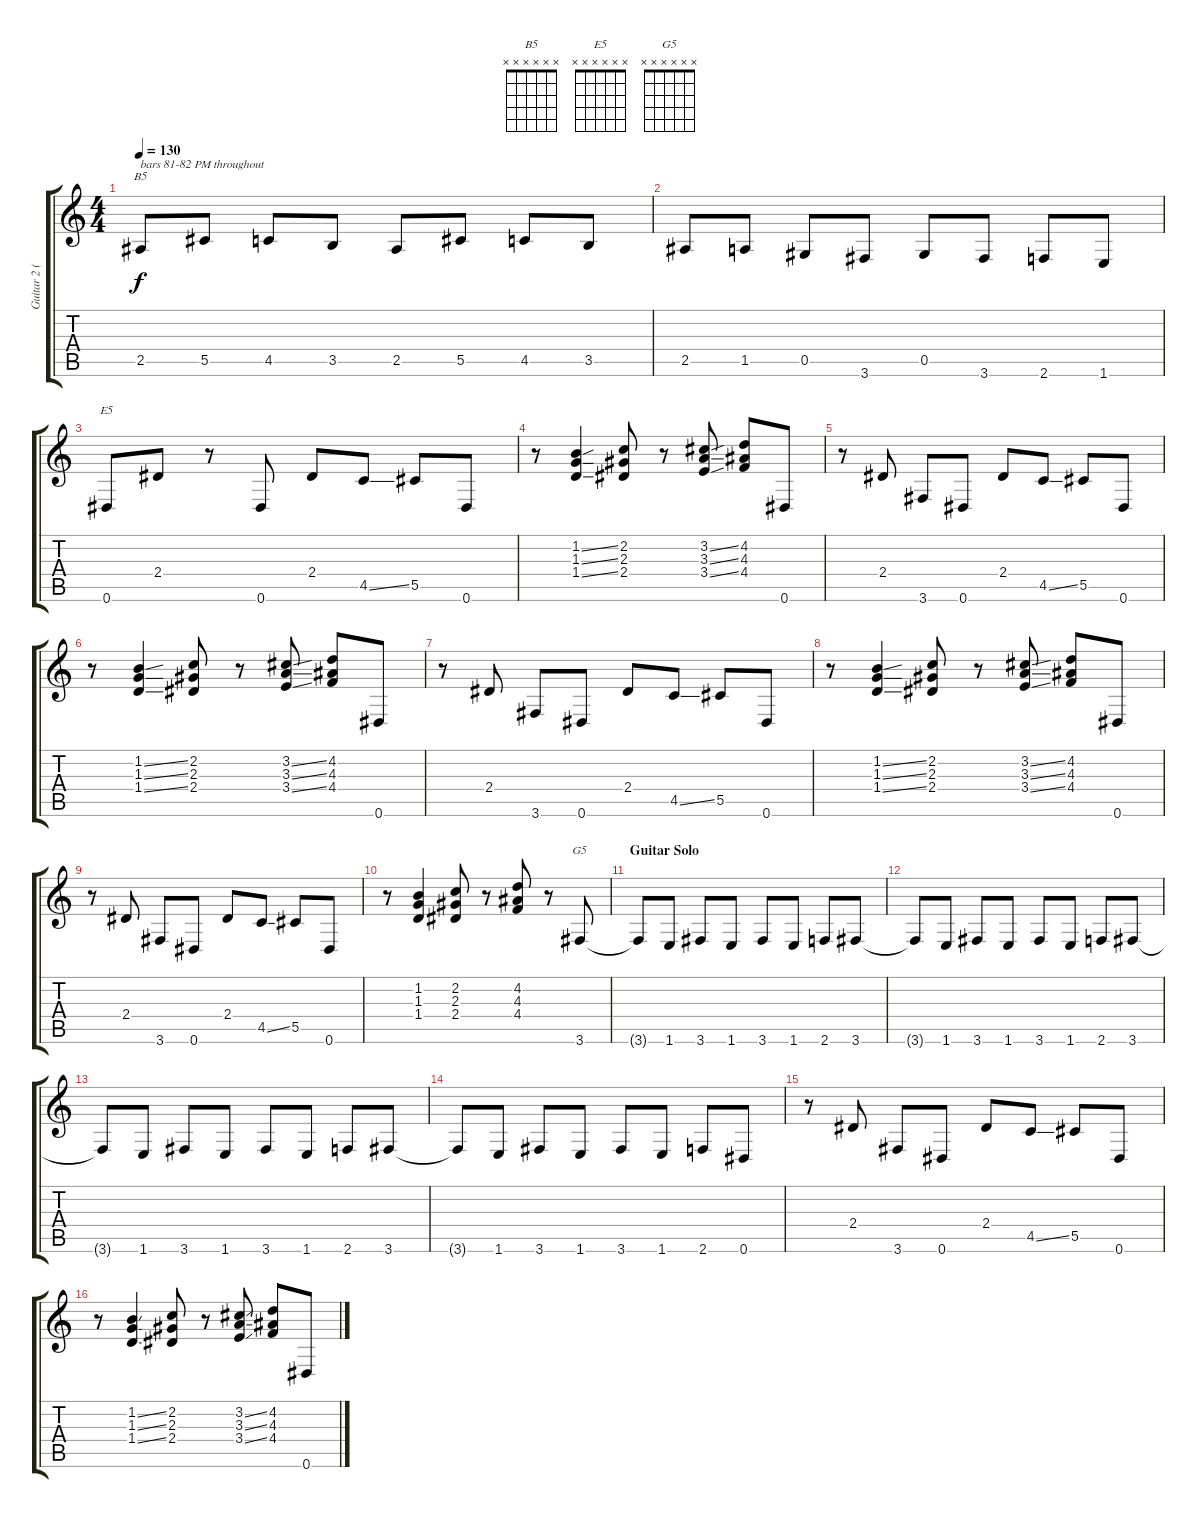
\track ("Guitar 2 (Izzy)" "Guitar 2 (") {instrument overdrivenguitar}
\staff {score tabs}
\tuning (Eb4 Bb3 Gb3 Db3 Ab2 Eb2) {hide}
\chord ("B5" x x x x x x) {firstfret 0}
\chord ("E5" x x x x x x) {firstfret 0}
\chord ("G5" x x x x x x) {firstfret 0}
\ts (4 4)
\tempo 130
\clef g2
\ks c
2.5.8{ch "B5" txt "bars 81-82 PM throughout" dy f} 5.5.8 4.5.8 3.5.8 2.5.8 5.5.8 4.5.8 3.5.8 |
2.5.8 1.5.8 0.5.8 3.6.8 0.5.8 3.6.8 2.6.8 1.6.8 |
0.6.8{ch "E5"} 2.4.8 r.8 0.6.8 2.4.8 4.5{ss}.8 5.5.8 0.6.8 |
r.8 (1.2{ss} 1.3{ss} 1.4{ss}).4 (2.2 2.3 2.4).8 r.8 (3.2{ss} 3.3{ss} 3.4{ss}).8 (4.2 4.3 4.4).8 0.6.8 |
r.8 2.4.8 3.6.8 0.6.8 2.4.8 4.5{ss}.8 5.5.8 0.6.8 |
r.8 (1.2{ss} 1.3{ss} 1.4{ss}).4 (2.2 2.3 2.4).8 r.8 (3.2{ss} 3.3{ss} 3.4{ss}).8 (4.2 4.3 4.4).8 0.6.8 |
r.8 2.4.8 3.6.8 0.6.8 2.4.8 4.5{ss}.8 5.5.8 0.6.8 |
r.8 (1.2{ss} 1.3{ss} 1.4{ss}).4 (2.2 2.3 2.4).8 r.8 (3.2{ss} 3.3{ss} 3.4{ss}).8 (4.2 4.3 4.4).8 0.6.8 |
r.8 2.4.8 3.6.8 0.6.8 2.4.8 4.5{ss}.8 5.5.8 0.6.8 |
r.8 (1.2 1.3 1.4).4 (2.2 2.3 2.4).8 r.8 (4.2 4.3 4.4).8 r.8 3.6.8{ch "G5"} |
\section ("" "Guitar Solo")
3.6{t}.8 1.6.8 3.6.8 1.6.8 3.6.8 1.6.8 2.6.8 3.6.8 |
3.6{t}.8 1.6.8 3.6.8 1.6.8 3.6.8 1.6.8 2.6.8 3.6.8 |
3.6{t}.8 1.6.8 3.6.8 1.6.8 3.6.8 1.6.8 2.6.8 3.6.8 |
3.6{t}.8 1.6.8 3.6.8 1.6.8 3.6.8 1.6.8 2.6.8 0.6.8 |
r.8 2.4.8 3.6.8 0.6.8 2.4.8 4.5{ss}.8 5.5.8 0.6.8 |
r.8 (1.2{ss} 1.3{ss} 1.4{ss}).4 (2.2 2.3 2.4).8 r.8 (3.2{ss} 3.3{ss} 3.4{ss}).8 (4.2 4.3 4.4).8 0.6.8
